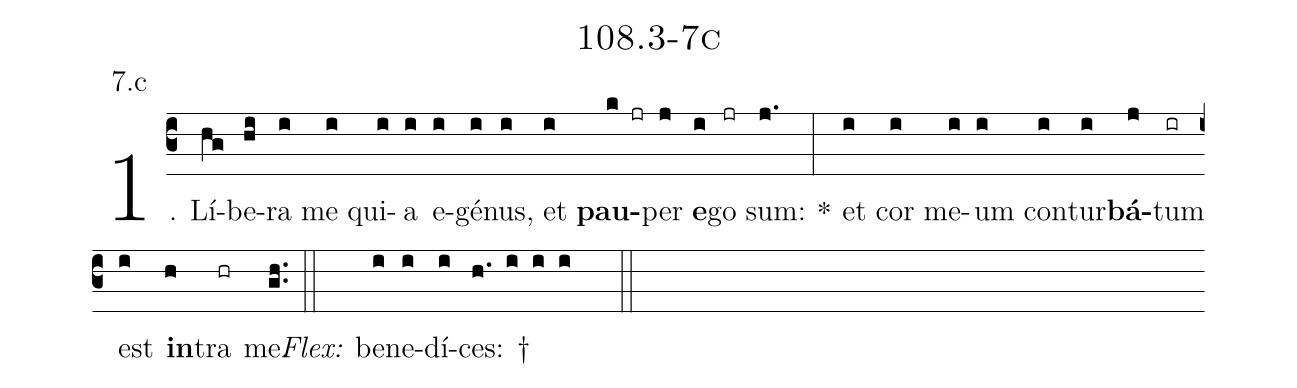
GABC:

name: 108.3-7c;
annotation: 7.c;
%%
(c3)1. Lí(hg)be(hi)ra(i) me(i) qui(i)a(i) e(i)gé(i)nus,(i) et(i) <b>pau</b>(k jr)per(j) <b>e</b>(i)go(jr) sum:(j.) *(:) et(i) cor(i) me(i)um(i) con(i)tur(i)<b>bá</b>(j)tum(ir) est(i) <b>in</b>(h)tra(hr) me.(gh..) (::)
<i>Flex:</i>()  be(i)ne(i)dí(i)ces: †(h. i i i  ::)
